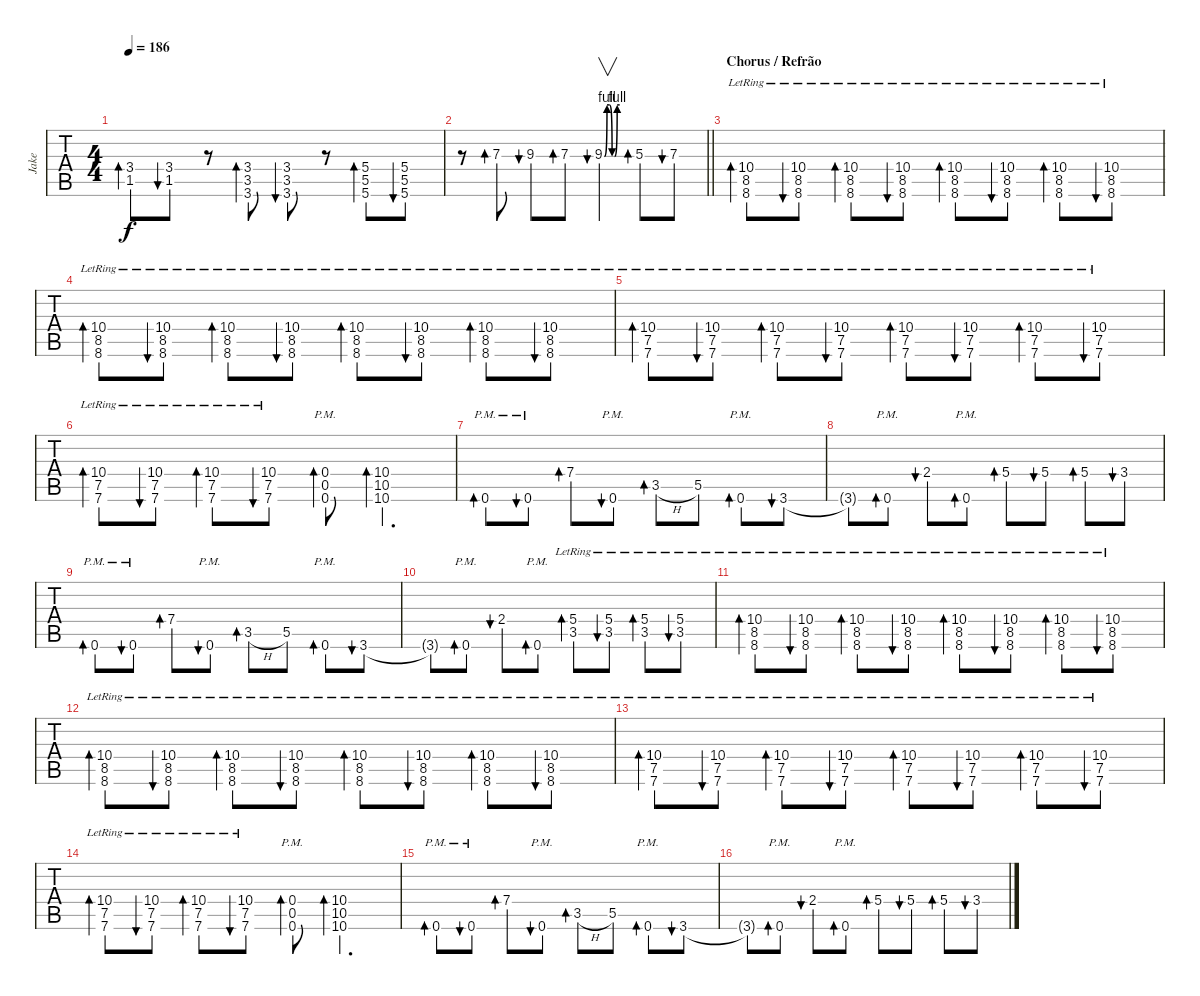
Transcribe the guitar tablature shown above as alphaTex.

\track ("Jake" "Jake") {instrument distortionguitar}
\staff {tabs}
\tuning (Eb4 Bb3 Gb3 Db3 Ab2 Db2) {hide}
\ts (4 4)
\tempo 186
\clef g2
\ks c
(3.4 1.5).8{bd 60 dy f} (3.4 1.5).8{bu 60} r.8 (3.4 3.5 3.6).8{bd 60} (3.4 3.5 3.6).8{bu 60} r.8 (5.4 5.5 5.6).8{bd 60} (5.4 5.5 5.6).8{bu 60} |
\barLineRight lightlight
r.8 7.3.8{bd 60} 9.3.8{bu 60} 7.3.8{bd 60} 9.3{be (custom 0 0 10 4 20 4 30 0 40 0 50 4 60 4)}.4{v bu 60} 5.3.8{bd 60} 7.3.8{bu 60} |
\section ("" "Chorus / Refrão")
(10.4{lr} 8.5{lr} 8.6{lr}).8{bd 60} (10.4{lr} 8.5{lr} 8.6{lr}).8{bu 60} (10.4{lr} 8.5{lr} 8.6{lr}).8{bd 60} (10.4{lr} 8.5{lr} 8.6{lr}).8{bu 60} (10.4{lr} 8.5{lr} 8.6{lr}).8{bd 60} (10.4{lr} 8.5{lr} 8.6{lr}).8{bu 60} (10.4{lr} 8.5{lr} 8.6{lr}).8{bd 60} (10.4{lr} 8.5{lr} 8.6{lr}).8{bu 60} |
(10.4{lr} 8.5{lr} 8.6{lr}).8{bd 60} (10.4{lr} 8.5{lr} 8.6{lr}).8{bu 60} (10.4{lr} 8.5{lr} 8.6{lr}).8{bd 60} (10.4{lr} 8.5{lr} 8.6{lr}).8{bu 60} (10.4{lr} 8.5{lr} 8.6{lr}).8{bd 60} (10.4{lr} 8.5{lr} 8.6{lr}).8{bu 60} (10.4{lr} 8.5{lr} 8.6{lr}).8{bd 60} (10.4{lr} 8.5{lr} 8.6{lr}).8{bu 60} |
(10.4{lr} 7.5{lr} 7.6{lr}).8{bd 60} (10.4{lr} 7.5{lr} 7.6{lr}).8{bu 60} (10.4{lr} 7.5{lr} 7.6{lr}).8{bd 60} (10.4{lr} 7.5{lr} 7.6{lr}).8{bu 60} (10.4{lr} 7.5{lr} 7.6{lr}).8{bd 60} (10.4{lr} 7.5{lr} 7.6{lr}).8{bu 60} (10.4{lr} 7.5{lr} 7.6{lr}).8{bd 60} (10.4{lr} 7.5{lr} 7.6{lr}).8{bu 60} |
(10.4{lr} 7.5{lr} 7.6{lr}).8{bd 60} (10.4{lr} 7.5{lr} 7.6{lr}).8{bu 60} (10.4{lr} 7.5{lr} 7.6{lr}).8{bd 60} (10.4{lr} 7.5{lr} 7.6{lr}).8{bu 60} (0.4 0.5 0.6{pm}).8{bd 60} (10.4 10.5 10.6).4{d bd 60} |
0.6{pm}.8{bd 60} 0.6{pm}.8{bu 60} 7.4.8{bd 60} 0.6{pm}.8{bu 60} 3.5{h}.8{bd 60} 5.5.8 0.6{pm}.8{bd 60} 3.6.8{bu 60} |
3.6{t}.8 0.6{pm}.8{bd 60} 2.4.8{bu 60} 0.6{pm}.8{bd 60} 5.4.8{bd 60} 5.4.8{bu 60} 5.4.8{bd 60} 3.4.8{bu 60} |
0.6{pm}.8{bd 60} 0.6{pm}.8{bu 60} 7.4.8{bd 60} 0.6{pm}.8{bu 60} 3.5{h}.8{bd 60} 5.5.8 0.6{pm}.8{bd 60} 3.6.8{bu 60} |
3.6{t}.8 0.6{pm}.8{bd 60} 2.4.8{bu 60} 0.6{pm}.8{bd 60} (5.4 3.5{lr}).8{bd 60} (5.4 3.5{lr}).8{bu 60} (5.4 3.5{lr}).8{bd 60} (5.4 3.5{lr}).8{bu 60} |
(10.4{lr} 8.5{lr} 8.6{lr}).8{bd 60} (10.4{lr} 8.5{lr} 8.6{lr}).8{bu 60} (10.4{lr} 8.5{lr} 8.6{lr}).8{bd 60} (10.4{lr} 8.5{lr} 8.6{lr}).8{bu 60} (10.4{lr} 8.5{lr} 8.6{lr}).8{bd 60} (10.4{lr} 8.5{lr} 8.6{lr}).8{bu 60} (10.4{lr} 8.5{lr} 8.6{lr}).8{bd 60} (10.4{lr} 8.5{lr} 8.6{lr}).8{bu 60} |
(10.4{lr} 8.5{lr} 8.6{lr}).8{bd 60} (10.4{lr} 8.5{lr} 8.6{lr}).8{bu 60} (10.4{lr} 8.5{lr} 8.6{lr}).8{bd 60} (10.4{lr} 8.5{lr} 8.6{lr}).8{bu 60} (10.4{lr} 8.5{lr} 8.6{lr}).8{bd 60} (10.4{lr} 8.5{lr} 8.6{lr}).8{bu 60} (10.4{lr} 8.5{lr} 8.6{lr}).8{bd 60} (10.4{lr} 8.5{lr} 8.6{lr}).8{bu 60} |
(10.4{lr} 7.5{lr} 7.6{lr}).8{bd 60} (10.4{lr} 7.5{lr} 7.6{lr}).8{bu 60} (10.4{lr} 7.5{lr} 7.6{lr}).8{bd 60} (10.4{lr} 7.5{lr} 7.6{lr}).8{bu 60} (10.4{lr} 7.5{lr} 7.6{lr}).8{bd 60} (10.4{lr} 7.5{lr} 7.6{lr}).8{bu 60} (10.4{lr} 7.5{lr} 7.6{lr}).8{bd 60} (10.4{lr} 7.5{lr} 7.6{lr}).8{bu 60} |
(10.4{lr} 7.5{lr} 7.6{lr}).8{bd 60} (10.4{lr} 7.5{lr} 7.6{lr}).8{bu 60} (10.4{lr} 7.5{lr} 7.6{lr}).8{bd 60} (10.4{lr} 7.5{lr} 7.6{lr}).8{bu 60} (0.4 0.5 0.6{pm}).8{bd 60} (10.4 10.5 10.6).4{d bd 60} |
0.6{pm}.8{bd 60} 0.6{pm}.8{bu 60} 7.4.8{bd 60} 0.6{pm}.8{bu 60} 3.5{h}.8{bd 60} 5.5.8 0.6{pm}.8{bd 60} 3.6.8{bu 60} |
3.6{t}.8 0.6{pm}.8{bd 60} 2.4.8{bu 60} 0.6{pm}.8{bd 60} 5.4.8{bd 60} 5.4.8{bu 60} 5.4.8{bd 60} 3.4.8{bu 60}
